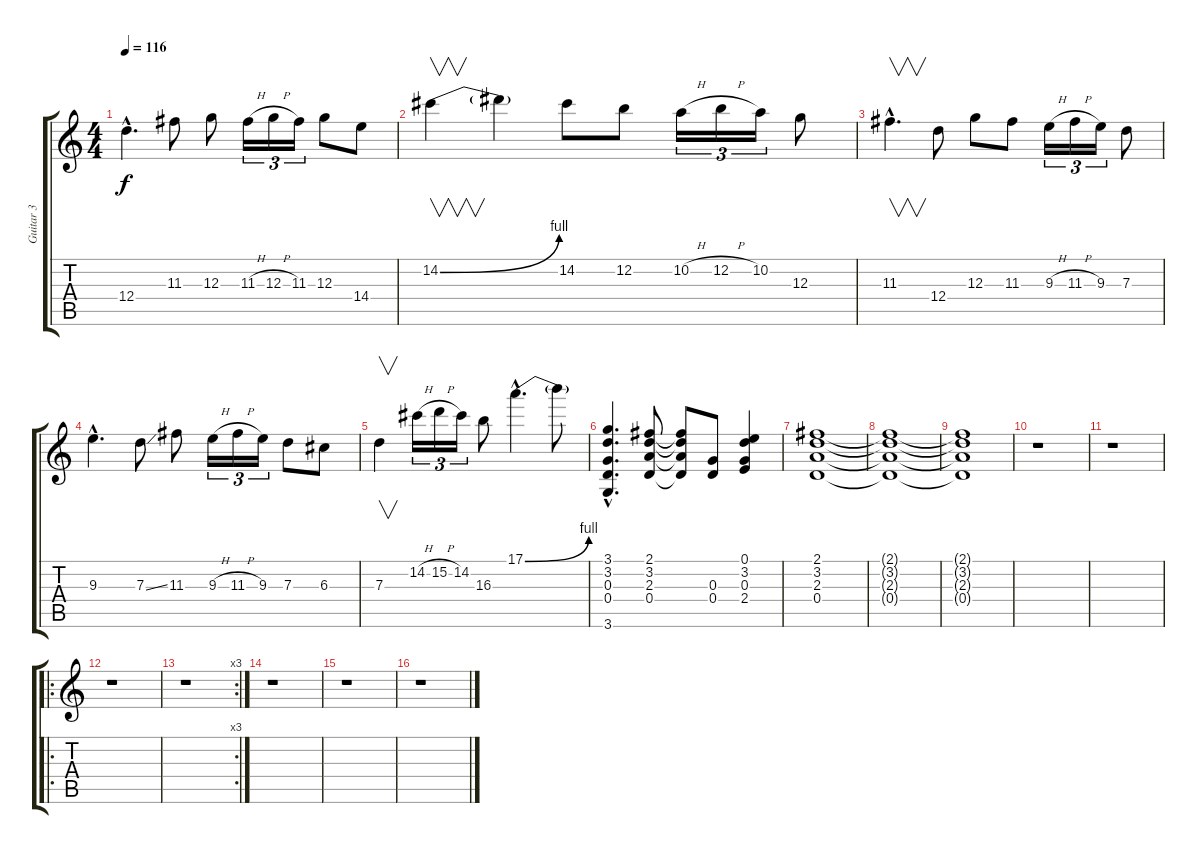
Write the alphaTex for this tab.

\track ("Guitar 3" "Guitar 3") {instrument acousticguitarsteel}
\staff {score tabs}
\tuning (E4 B3 G3 D3 A2 E2) {hide}
\ts (4 4)
\tempo 116
\clef g2
\ks c
12.4{hac}.4{d dy f} 11.3.8 12.3.8 11.3{h}.16{tu (3 2)} 12.3{h}.16{tu (3 2)} 11.3.16{tu (3 2)} 12.3.8 14.4.8 |
14.2{be (bend 0 0 60 4)}.4{v} 14.2{t}.4 14.2.8 12.2.8 10.2{h}.16{tu (3 2)} 12.2{h}.16{tu (3 2)} 10.2.16{tu (3 2)} 12.3.8 |
11.3{hac}.4{v d} 12.4.8 12.3.8 11.3.8 9.3{h}.16{tu (3 2)} 11.3{h}.16{tu (3 2)} 9.3.16{tu (3 2)} 7.3.8 |
9.3{hac}.4{d} 7.3{ss}.8 11.3.8 9.3{h}.16{tu (3 2)} 11.3{h}.16{tu (3 2)} 9.3.16{tu (3 2)} 7.3.8 6.3.8 |
7.3.4{v} 14.2{h}.16{tu (3 2)} 15.2{h}.16{tu (3 2)} 14.2.16{tu (3 2)} 16.3.8 17.1{be (bend 0 0 60 4) hac}.4{d} 17.1{t}.8 |
(3.1{hac} 3.2{hac} 0.3{hac} 0.4{hac} 3.6{hac}).4{d} (2.1 3.2 2.3 0.4).8 (2.1{t} 3.2{t} 2.3{t} 0.4{t}).8 (0.3 0.4).8 (0.1 3.2 0.3 2.4).4 |
(2.1 3.2 2.3 0.4).1 |
(2.1{t} 3.2{t} 2.3{t} 0.4{t}).1 |
(2.1{t} 3.2{t} 2.3{t} 0.4{t}).1 |
r.1 |
r.1 |
\ro
r.1 |
\rc 3
r.1 |
r.1 |
r.1 |
r.1
